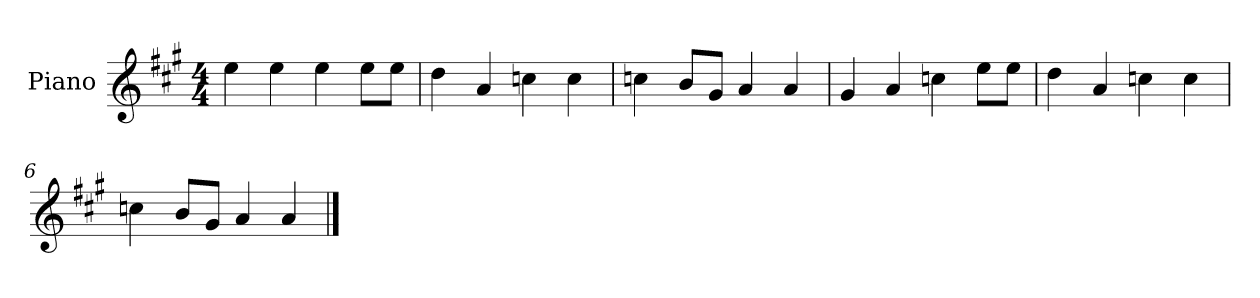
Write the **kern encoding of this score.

**kern
*part1
*staff1
*I"Piano
*I'P-no
*clefG2
*k[f#c#g#]
*M4/4
*MM90
=1
4ee\
4ee\
4ee\
8ee\L
8ee\J
=2
4dd\
4a/
4ccn\
4cc\
=3
4ccn\
8b/L
8g#/J
4a/
4a/
=4
4g#/
4a/
4ccn\
8ee\L
8ee\J
=5
4dd\
4a/
4ccn\
4cc\
=6
4ccn\
8b/L
8g#/J
4a/
4a/
==
*-
